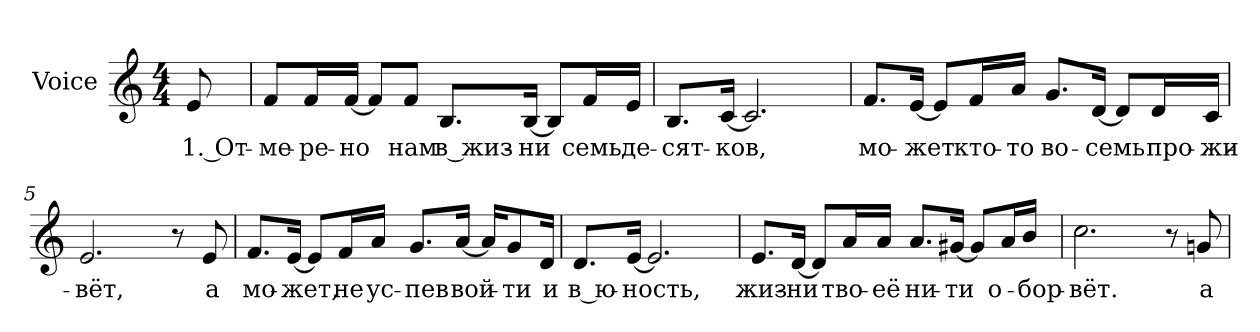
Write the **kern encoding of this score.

**kern	**text
*part1	*part1
*staff1	*staff1
*I"Voice	*
!!LO:PB:g=z
*clefG2	*
*k[]	*
*a:	*
*M4/4	*
=1	=1
!	!LO:LY:b:color=#000000
8ei/	1. От-
=2	=2
!	!LO:LY:b:color=#000000
8fi/L	-ме-
!	!LO:LY:b:color=#000000
16fi/L	-ре-
!	!LO:LY:b:color=#000000
[<16fi/JJ	-но
8fi/L]	.
!	!LO:LY:b:color=#000000
8fi/J	нам
!	!LO:LY:b:color=#000000
8.Bi/L	в жиз-
!	!LO:LY:b:color=#000000
[<16Bi/Jk	-ни
8Bi/L]	.
!	!LO:LY:b:color=#000000
16fi/L	семь
!	!LO:LY:b:color=#000000
16ei/JJ	де-
=3	=3
!	!LO:LY:b:color=#000000
8.Bi/L	-сят-
!	!LO:LY:b:color=#000000
[<16ci/Jk	-ков,
2.ci/]	.
!!LO:LB:g=z
=4	=4
!	!LO:LY:b:color=#000000
8.fi/L	мо-
!	!LO:LY:b:color=#000000
[<16ei/Jk	-жет
8ei/L]	.
!	!LO:LY:b:color=#000000
16fi/L	кто-
!	!LO:LY:b:color=#000000
16ai/JJ	-то
!	!LO:LY:b:color=#000000
8.gi/L	во-
!	!LO:LY:b:color=#000000
[<16di/Jk	-семь
8di/L]	.
!	!LO:LY:b:color=#000000
16di/L	про-
!	!LO:LY:b:color=#000000
16ci/JJ	-жи-
=5	=5
!	!LO:LY:b:color=#000000
2.ei/	-вёт,
8r	.
!	!LO:LY:b:color=#000000
8ei/	а
=6	=6
!	!LO:LY:b:color=#000000
8.fi/L	мо-
!	!LO:LY:b:color=#000000
[<16ei/Jk	-жет,
8ei/L]	.
!	!LO:LY:b:color=#000000
16fi/L	не
!	!LO:LY:b:color=#000000
16ai/JJ	ус-
!	!LO:LY:b:color=#000000
8.gi/L	-пев
!	!LO:LY:b:color=#000000
[<16ai/Jk	вой-
16ai/KL]	.
!	!LO:LY:b:color=#000000
8gi/	-ти
!	!LO:LY:b:color=#000000
16di/Jk	и
!!LO:LB:g=z
=7	=7
!	!LO:LY:b:color=#000000
8.di/L	в ю-
!	!LO:LY:b:color=#000000
[<16ei/Jk	-ность,
2.ei/]	.
=8	=8
!	!LO:LY:b:color=#000000
8.ei/L	жиз-
!	!LO:LY:b:color=#000000
[<16di/Jk	-ни
8di/L]	.
!	!LO:LY:b:color=#000000
16ai/L	тво-
!	!LO:LY:b:color=#000000
16ai/JJ	-её
!	!LO:LY:b:color=#000000
8.ai/L	ни-
!	!LO:LY:b:color=#000000
[<16g#Xi/Jk	-ти
8g#i/L]	.
!	!LO:LY:b:color=#000000
16ai/L	о-
!	!LO:LY:b:color=#000000
16bi/JJ	-бор-
=9	=9
!	!LO:LY:b:color=#000000
2.cci\	-вёт.
8r	.
!	!LO:LY:b:color=#000000
8gni/	а
=	=
*-	*-
